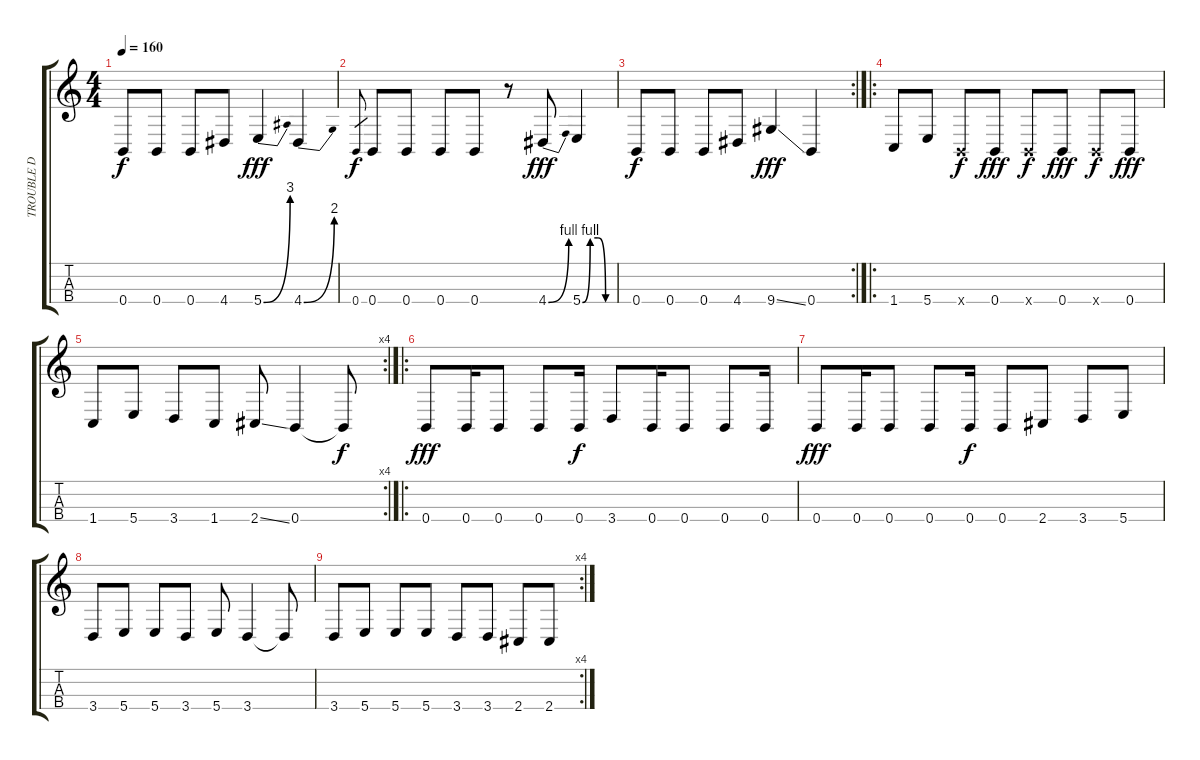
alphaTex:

\track ("TROUBLE D" "TROUBLE D") {instrument electricbassfinger}
\staff {score tabs}
\tuning (E3 B2 Gb2 B1) {hide}
\ts (4 4)
\tempo 160
\clef g2
\ks c
0.4.8{dy f} 0.4.8 0.4.8 4.4.8 5.4{be (bend 0 0 60 12)}.4{dy fff} 4.4{be (bend 0 0 60 8)}.4 |
0.4.8{gr dy f} 0.4.8 0.4.8 0.4.8 0.4.8 r.8 4.4{be (bend 0 0 60 4)}.8{dy fff} 5.4{be (custom 0 0 15 4 30 4 45 0 60 0)}.4 |
\rc 2
0.4.8{dy f} 0.4.8 0.4.8 4.4.8 9.4{ss}.4{dy fff} 0.4.4 |
\ro
1.4.8 5.4.8 0.4{x}.8{dy f} 0.4.8{dy fff} 0.4{x}.8{dy f} 0.4.8{dy fff} 0.4{x}.8{dy f} 0.4.8{dy fff} |
\rc 4
1.4.8 5.4.8 3.4.8 1.4.8 2.4{ss}.8 0.4.4 0.4{t}.8{dy f} |
\ro
0.4.8{dy fff} 0.4.16 0.4.8 0.4.8 0.4.16{dy f} 3.4.8 0.4.16 0.4.8 0.4.8 0.4.16 |
0.4.8{dy fff} 0.4.16 0.4.8 0.4.8 0.4.16{dy f} 0.4.8 2.4.8 3.4.8 5.4.8 |
3.4.8 5.4.8 5.4.8 3.4.8 5.4.8 3.4.4 3.4{t}.8 |
\rc 4
3.4.8 5.4.8 5.4.8 5.4.8 3.4.8 3.4.8 2.4.8 2.4.8
